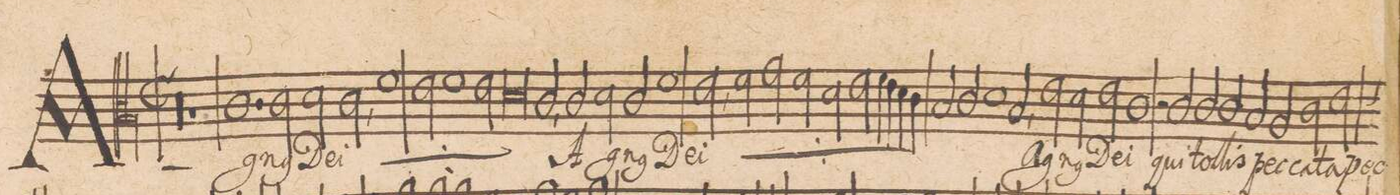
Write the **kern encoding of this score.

**kern	**text
*I"[ALTVS.]	*
*clefC3	*
*k[]	*
*met(C|)	*
*M2/1	*
0r	.
=2-	=2-
0r	.
=3-	=3-
1rd	.
1.c	A-
=4-	=4-
*2\right	*
2c\	-gn(us)
2d\	De-
2c,<\	-i
=5-	=5-
*	*ij
1f	A-
2e\	.
1f\	-gn(us)
=6-	=6-
2e\	De-
0d	.
=7-	=7-
2c,</	-i
*	*Xij
2c/	A-
=8-	=8-
2d\	.
2c/	-gn(us)
1f	De-
=9-	=9-
2e,<\	-i
*	*ij
2f\	A-
2g\	.
2f\	.
=10-	=10-
2d\	-gn(us)
2e\	.
4f\	De-
4e\	.
4d\	.
4c\	.
=11-	=11-
2B/	.
2c/	.
1d	.
=12-	=12-
2B,</	-i
*	*Xij
2e\	ag-
2d\	-n(us)
2e\	De-
=13-	=13-
1c	-i
2r	.
2c/	qui
=14-	=14-
2c/	tol-
2c/	-lis
2B/	pec-
2A/	-ca-
=15-	=15-
2c\	-ta
*custos:d	*
2e\	pec-
*-	*-
